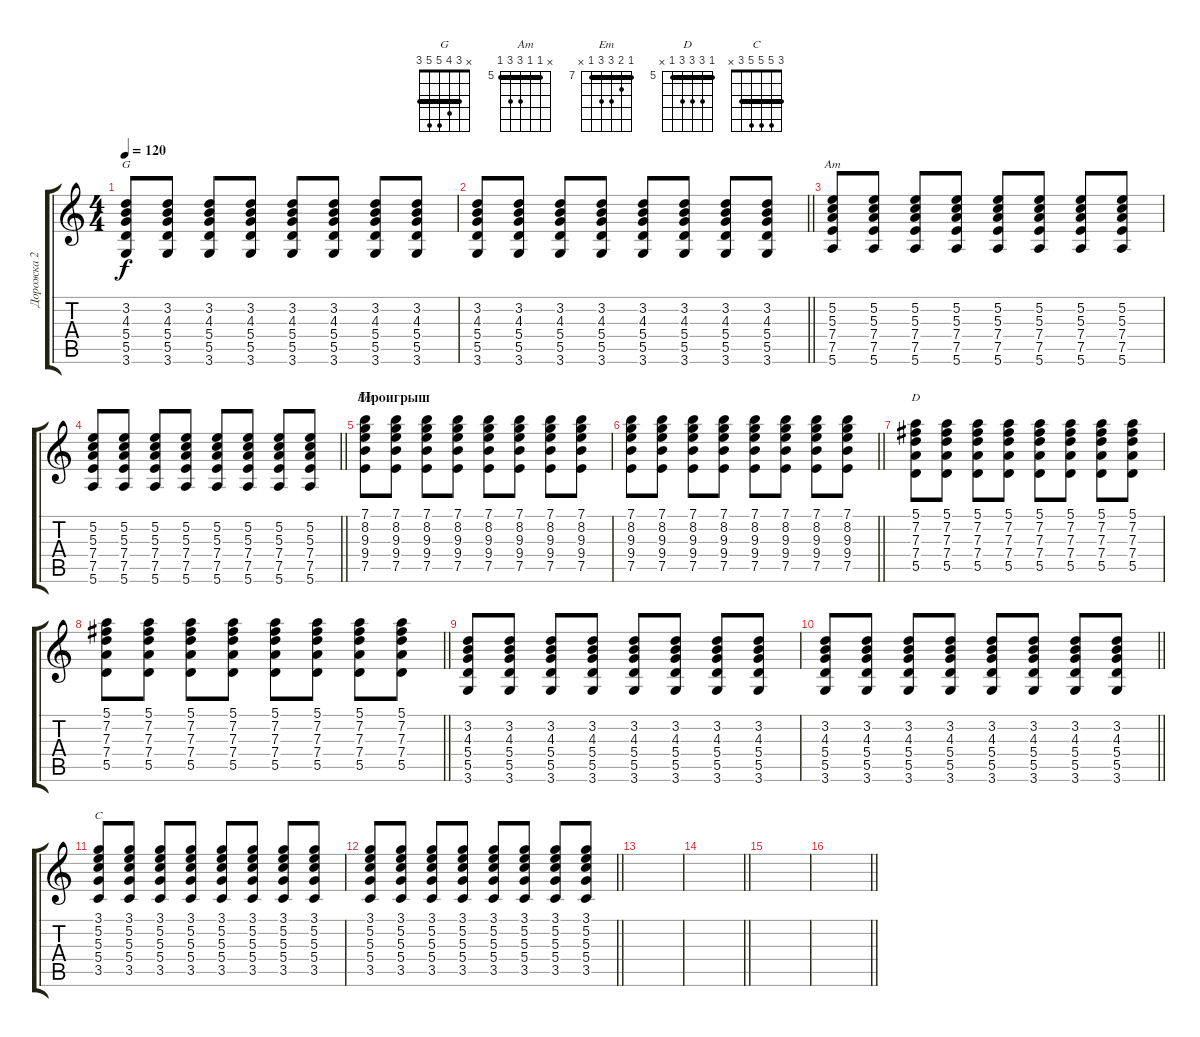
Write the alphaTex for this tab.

\track ("Дорожка 2" "Дорожка 2") {instrument acousticguitarsteel}
\staff {score tabs}
\tuning (E4 B3 G3 D3 A2 E2) {hide}
\chord ("G" x 3 4 5 5 3) {barre 3}
\chord ("Am" x 5 5 7 7 5) {firstfret 5 barre 5}
\chord ("Em" 7 8 9 9 7 x) {firstfret 7 barre 7}
\chord ("D" 5 7 7 7 5 x) {firstfret 5 barre 5}
\chord ("C" 3 5 5 5 3 x) {barre 3}
\ts (4 4)
\tempo 120
\clef g2
\ks c
(3.2 4.3 5.4 5.5 3.6).8{ch "G" dy f} (3.2 4.3 5.4 5.5 3.6).8 (3.2 4.3 5.4 5.5 3.6).8 (3.2 4.3 5.4 5.5 3.6).8 (3.2 4.3 5.4 5.5 3.6).8 (3.2 4.3 5.4 5.5 3.6).8 (3.2 4.3 5.4 5.5 3.6).8 (3.2 4.3 5.4 5.5 3.6).8 |
\barLineRight lightlight
(3.2 4.3 5.4 5.5 3.6).8 (3.2 4.3 5.4 5.5 3.6).8 (3.2 4.3 5.4 5.5 3.6).8 (3.2 4.3 5.4 5.5 3.6).8 (3.2 4.3 5.4 5.5 3.6).8 (3.2 4.3 5.4 5.5 3.6).8 (3.2 4.3 5.4 5.5 3.6).8 (3.2 4.3 5.4 5.5 3.6).8 |
(5.2 5.3 7.4 7.5 5.6).8{ch "Am"} (5.2 5.3 7.4 7.5 5.6).8 (5.2 5.3 7.4 7.5 5.6).8 (5.2 5.3 7.4 7.5 5.6).8 (5.2 5.3 7.4 7.5 5.6).8 (5.2 5.3 7.4 7.5 5.6).8 (5.2 5.3 7.4 7.5 5.6).8 (5.2 5.3 7.4 7.5 5.6).8 |
\barLineRight lightlight
(5.2 5.3 7.4 7.5 5.6).8 (5.2 5.3 7.4 7.5 5.6).8 (5.2 5.3 7.4 7.5 5.6).8 (5.2 5.3 7.4 7.5 5.6).8 (5.2 5.3 7.4 7.5 5.6).8 (5.2 5.3 7.4 7.5 5.6).8 (5.2 5.3 7.4 7.5 5.6).8 (5.2 5.3 7.4 7.5 5.6).8 |
\section ("" "Проигрыш")
(7.1 8.2 9.3 9.4 7.5).8{ch "Em"} (7.1 8.2 9.3 9.4 7.5).8 (7.1 8.2 9.3 9.4 7.5).8 (7.1 8.2 9.3 9.4 7.5).8 (7.1 8.2 9.3 9.4 7.5).8 (7.1 8.2 9.3 9.4 7.5).8 (7.1 8.2 9.3 9.4 7.5).8 (7.1 8.2 9.3 9.4 7.5).8 |
\barLineRight lightlight
(7.1 8.2 9.3 9.4 7.5).8 (7.1 8.2 9.3 9.4 7.5).8 (7.1 8.2 9.3 9.4 7.5).8 (7.1 8.2 9.3 9.4 7.5).8 (7.1 8.2 9.3 9.4 7.5).8 (7.1 8.2 9.3 9.4 7.5).8 (7.1 8.2 9.3 9.4 7.5).8 (7.1 8.2 9.3 9.4 7.5).8 |
(5.1 7.2 7.3 7.4 5.5).8{ch "D"} (5.1 7.2 7.3 7.4 5.5).8 (5.1 7.2 7.3 7.4 5.5).8 (5.1 7.2 7.3 7.4 5.5).8 (5.1 7.2 7.3 7.4 5.5).8 (5.1 7.2 7.3 7.4 5.5).8 (5.1 7.2 7.3 7.4 5.5).8 (5.1 7.2 7.3 7.4 5.5).8 |
\barLineRight lightlight
(5.1 7.2 7.3 7.4 5.5).8 (5.1 7.2 7.3 7.4 5.5).8 (5.1 7.2 7.3 7.4 5.5).8 (5.1 7.2 7.3 7.4 5.5).8 (5.1 7.2 7.3 7.4 5.5).8 (5.1 7.2 7.3 7.4 5.5).8 (5.1 7.2 7.3 7.4 5.5).8 (5.1 7.2 7.3 7.4 5.5).8 |
(3.2 4.3 5.4 5.5 3.6).8 (3.2 4.3 5.4 5.5 3.6).8 (3.2 4.3 5.4 5.5 3.6).8 (3.2 4.3 5.4 5.5 3.6).8 (3.2 4.3 5.4 5.5 3.6).8 (3.2 4.3 5.4 5.5 3.6).8 (3.2 4.3 5.4 5.5 3.6).8 (3.2 4.3 5.4 5.5 3.6).8 |
\barLineRight lightlight
(3.2 4.3 5.4 5.5 3.6).8 (3.2 4.3 5.4 5.5 3.6).8 (3.2 4.3 5.4 5.5 3.6).8 (3.2 4.3 5.4 5.5 3.6).8 (3.2 4.3 5.4 5.5 3.6).8 (3.2 4.3 5.4 5.5 3.6).8 (3.2 4.3 5.4 5.5 3.6).8 (3.2 4.3 5.4 5.5 3.6).8 |
(3.1 5.2 5.3 5.4 3.5).8{ch "C"} (3.1 5.2 5.3 5.4 3.5).8 (3.1 5.2 5.3 5.4 3.5).8 (3.1 5.2 5.3 5.4 3.5).8 (3.1 5.2 5.3 5.4 3.5).8 (3.1 5.2 5.3 5.4 3.5).8 (3.1 5.2 5.3 5.4 3.5).8 (3.1 5.2 5.3 5.4 3.5).8 |
\barLineRight lightlight
(3.1 5.2 5.3 5.4 3.5).8 (3.1 5.2 5.3 5.4 3.5).8 (3.1 5.2 5.3 5.4 3.5).8 (3.1 5.2 5.3 5.4 3.5).8 (3.1 5.2 5.3 5.4 3.5).8 (3.1 5.2 5.3 5.4 3.5).8 (3.1 5.2 5.3 5.4 3.5).8 (3.1 5.2 5.3 5.4 3.5).8 |
|
\barLineRight lightlight
|
|
\barLineRight lightlight
